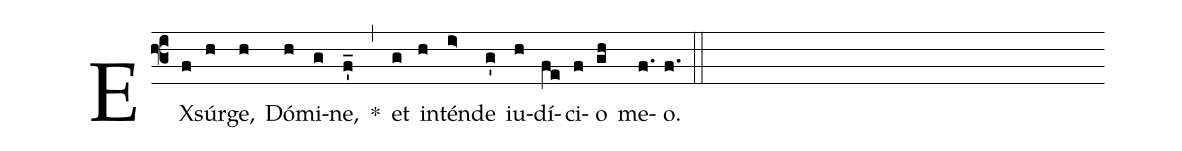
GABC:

%%
(f3)
EX(f)súr(h)ge,(h) Dó(h)mi(g)ne,(f'_) *(,)
et(g) in(h)tén(i>)de(g') iu(h)dí(fe)ci(f)o(gh) me(f.)o.(f.) (::)
